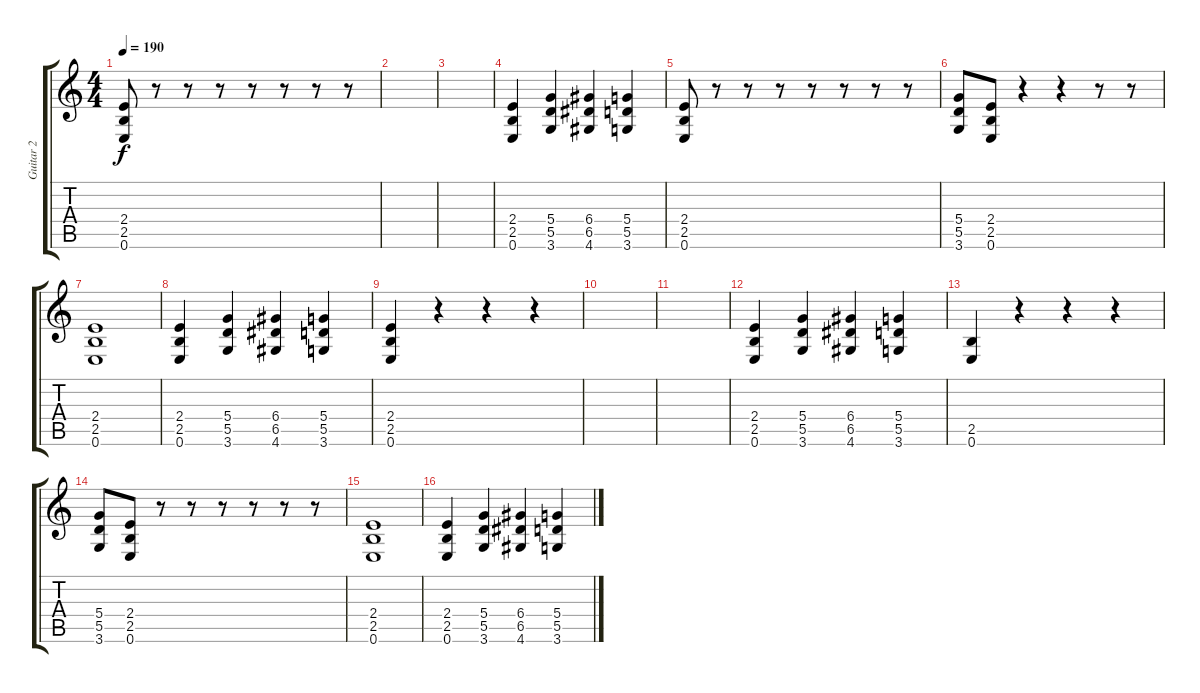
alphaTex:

\track ("Guitar 2" "Guitar 2") {instrument distortionguitar}
\staff {score tabs}
\tuning (E4 B3 G3 D3 A2 E2) {hide}
\ts (4 4)
\tempo 190
\clef g2
\ks c
(2.4 2.5 0.6).8{dy f instrument distortionguitar} r.8 r.8 r.8 r.8 r.8 r.8 r.8 |
|
|
(2.4 2.5 0.6).4 (5.4 5.5 3.6).4 (6.4 6.5 4.6).4 (5.4 5.5 3.6).4 |
(2.4 2.5 0.6).8 r.8 r.8 r.8 r.8 r.8 r.8 r.8 |
(5.4 5.5 3.6).8 (2.4 2.5 0.6).8 r.4 r.4 r.8 r.8 |
(2.4 2.5 0.6).1 |
(2.4 2.5 0.6).4 (5.4 5.5 3.6).4 (6.4 6.5 4.6).4 (5.4 5.5 3.6).4 |
(2.4 2.5 0.6).4 r.4 r.4 r.4 |
|
|
(2.4 2.5 0.6).4 (5.4 5.5 3.6).4 (6.4 6.5 4.6).4 (5.4 5.5 3.6).4 |
(2.5 0.6).4 r.4 r.4 r.4 |
(5.4 5.5 3.6).8 (2.4 2.5 0.6).8 r.8 r.8 r.8 r.8 r.8 r.8 |
(2.4 2.5 0.6).1 |
(2.4 2.5 0.6).4 (5.4 5.5 3.6).4 (6.4 6.5 4.6).4 (5.4 5.5 3.6).4
